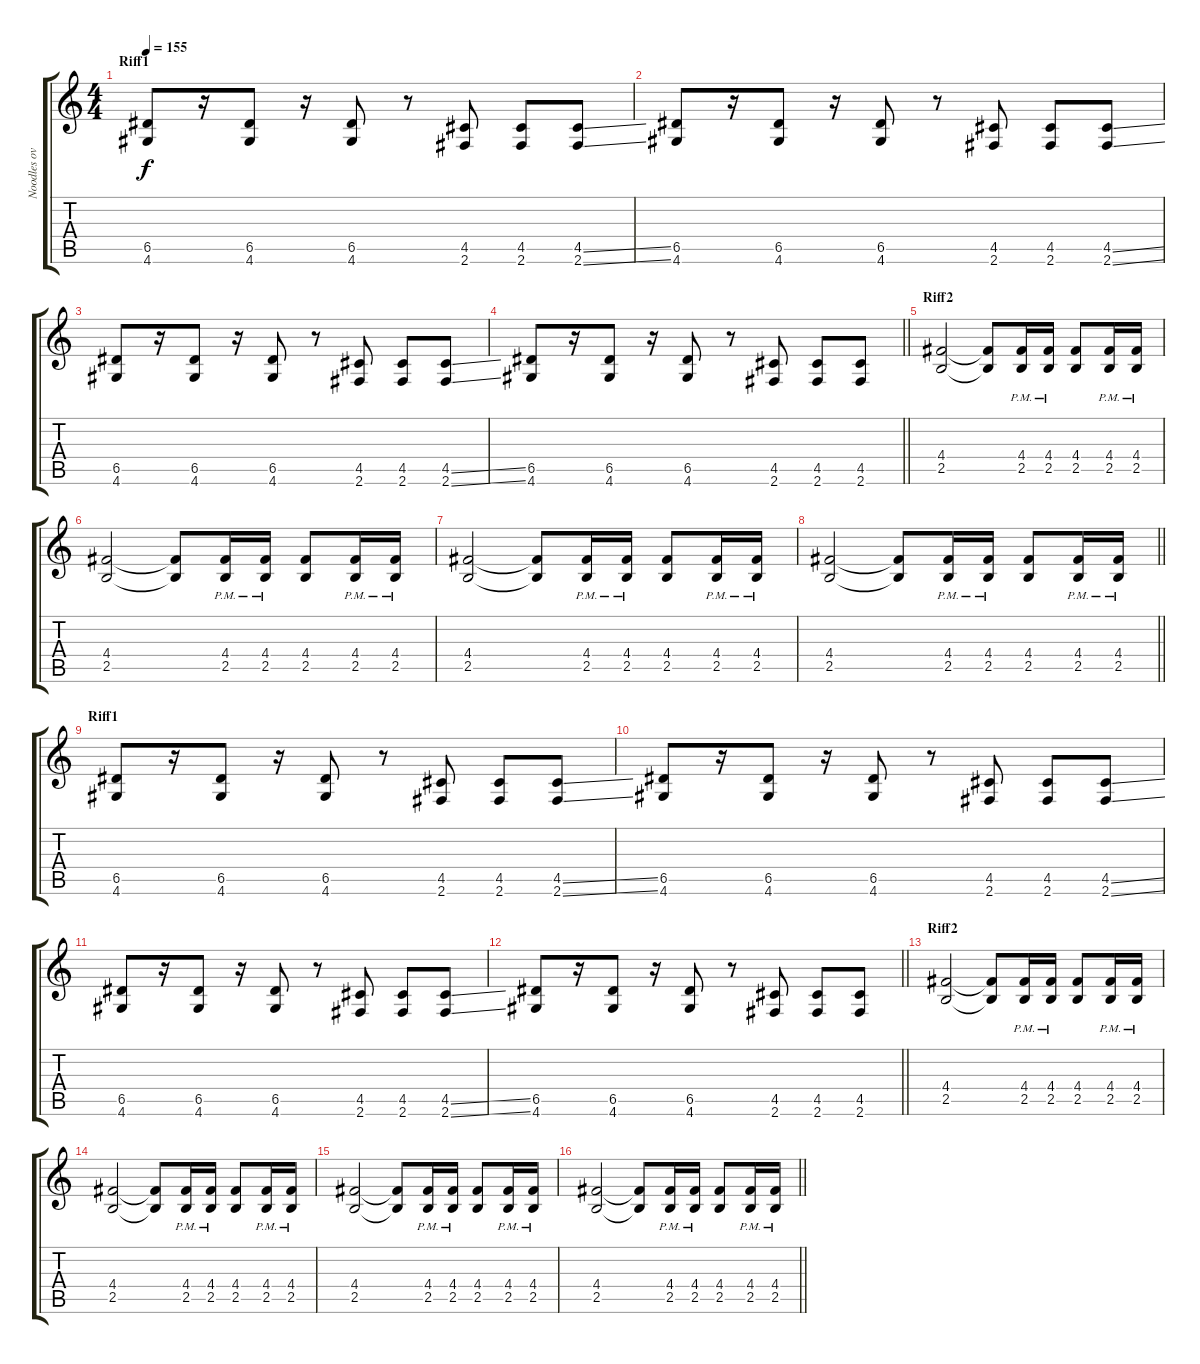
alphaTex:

\track ("Noodles over" "Noodles ov") {instrument overdrivenguitar}
\staff {score tabs}
\tuning (E4 B3 G3 D3 A2 E2) {hide}
\ts (4 4)
\section ("" "Riff1")
\tempo 155
\clef g2
\ks c
(6.5 4.6).8{dy f} r.16 (6.5 4.6).8 r.16 (6.5 4.6).8 r.8 (4.5 2.6).8 (4.5 2.6).8 (4.5{ss} 2.6{ss}).8 |
(6.5 4.6).8 r.16 (6.5 4.6).8 r.16 (6.5 4.6).8 r.8 (4.5 2.6).8 (4.5 2.6).8 (4.5{ss} 2.6{ss}).8 |
(6.5 4.6).8 r.16 (6.5 4.6).8 r.16 (6.5 4.6).8 r.8 (4.5 2.6).8 (4.5 2.6).8 (4.5{ss} 2.6{ss}).8 |
\barLineRight lightlight
(6.5 4.6).8 r.16 (6.5 4.6).8 r.16 (6.5 4.6).8 r.8 (4.5 2.6).8 (4.5 2.6).8 (4.5 2.6).8 |
\section ("" "Riff2")
(4.4 2.5).2 (4.4{t} 2.5{t}).8 (4.4{pm} 2.5{pm}).16 (4.4{pm} 2.5{pm}).16 (4.4 2.5).8 (4.4{pm} 2.5{pm}).16 (4.4{pm} 2.5{pm}).16 |
(4.4 2.5).2 (4.4{t} 2.5{t}).8 (4.4{pm} 2.5{pm}).16 (4.4{pm} 2.5{pm}).16 (4.4 2.5).8 (4.4{pm} 2.5{pm}).16 (4.4{pm} 2.5{pm}).16 |
(4.4 2.5).2 (4.4{t} 2.5{t}).8 (4.4{pm} 2.5{pm}).16 (4.4{pm} 2.5{pm}).16 (4.4 2.5).8 (4.4{pm} 2.5{pm}).16 (4.4{pm} 2.5{pm}).16 |
\barLineRight lightlight
(4.4 2.5).2 (4.4{t} 2.5{t}).8 (4.4{pm} 2.5{pm}).16 (4.4{pm} 2.5{pm}).16 (4.4 2.5).8 (4.4{pm} 2.5{pm}).16 (4.4{pm} 2.5{pm}).16 |
\section ("" "Riff1")
(6.5 4.6).8 r.16 (6.5 4.6).8 r.16 (6.5 4.6).8 r.8 (4.5 2.6).8 (4.5 2.6).8 (4.5{ss} 2.6{ss}).8 |
(6.5 4.6).8 r.16 (6.5 4.6).8 r.16 (6.5 4.6).8 r.8 (4.5 2.6).8 (4.5 2.6).8 (4.5{ss} 2.6{ss}).8 |
(6.5 4.6).8 r.16 (6.5 4.6).8 r.16 (6.5 4.6).8 r.8 (4.5 2.6).8 (4.5 2.6).8 (4.5{ss} 2.6{ss}).8 |
\barLineRight lightlight
(6.5 4.6).8 r.16 (6.5 4.6).8 r.16 (6.5 4.6).8 r.8 (4.5 2.6).8 (4.5 2.6).8 (4.5 2.6).8 |
\section ("" "Riff2")
(4.4 2.5).2 (4.4{t} 2.5{t}).8 (4.4{pm} 2.5{pm}).16 (4.4{pm} 2.5{pm}).16 (4.4 2.5).8 (4.4{pm} 2.5{pm}).16 (4.4{pm} 2.5{pm}).16 |
(4.4 2.5).2 (4.4{t} 2.5{t}).8 (4.4{pm} 2.5{pm}).16 (4.4{pm} 2.5{pm}).16 (4.4 2.5).8 (4.4{pm} 2.5{pm}).16 (4.4{pm} 2.5{pm}).16 |
(4.4 2.5).2 (4.4{t} 2.5{t}).8 (4.4{pm} 2.5{pm}).16 (4.4{pm} 2.5{pm}).16 (4.4 2.5).8 (4.4{pm} 2.5{pm}).16 (4.4{pm} 2.5{pm}).16 |
\barLineRight lightlight
(4.4 2.5).2 (4.4{t} 2.5{t}).8 (4.4{pm} 2.5{pm}).16 (4.4{pm} 2.5{pm}).16 (4.4 2.5).8 (4.4{pm} 2.5{pm}).16 (4.4{pm} 2.5{pm}).16
